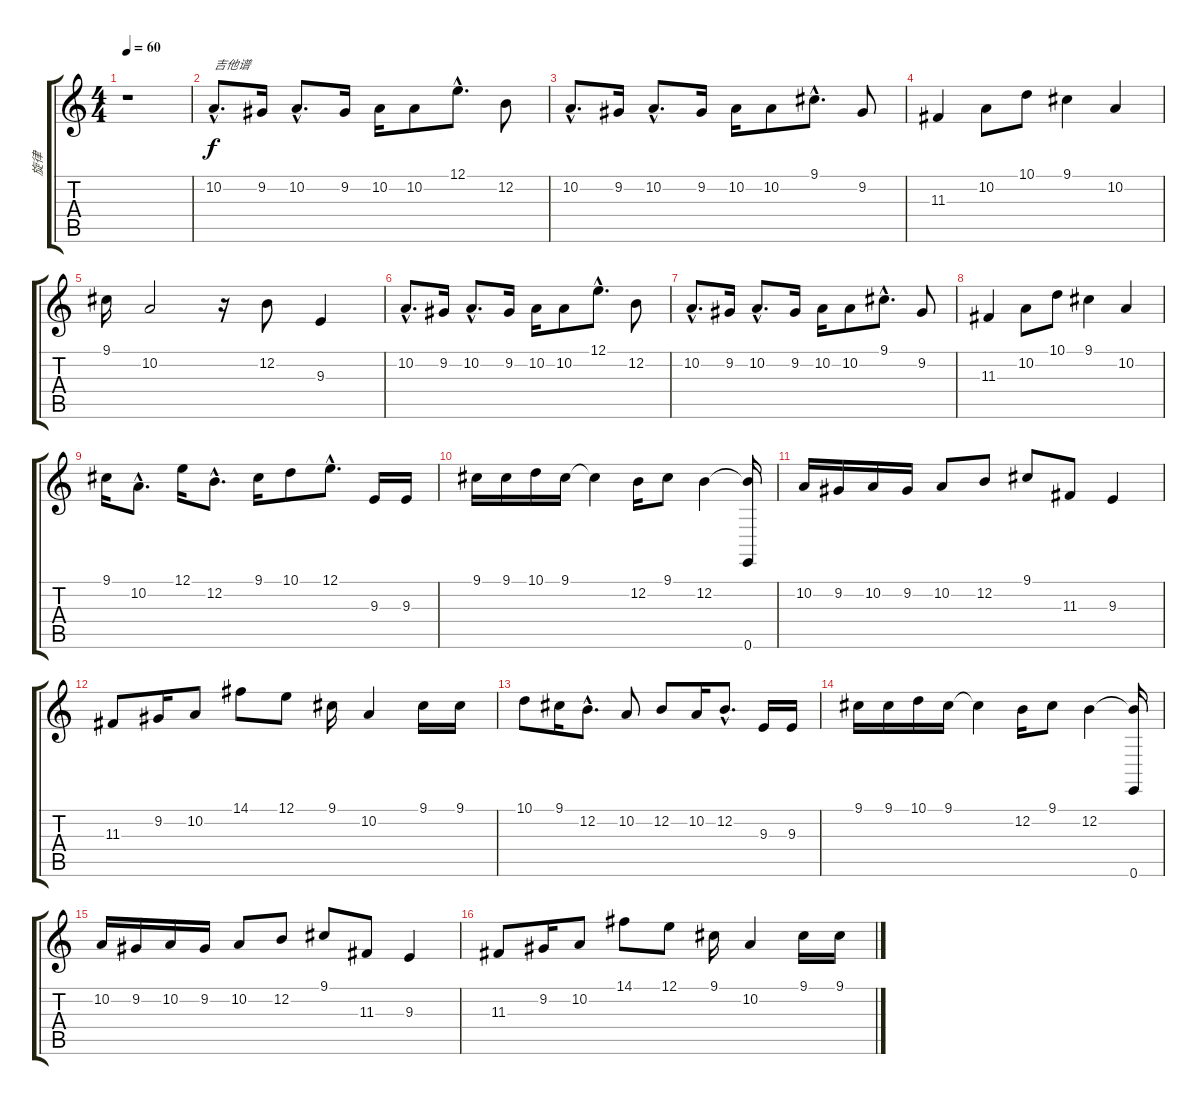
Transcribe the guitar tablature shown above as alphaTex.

\track ("旋律" "旋律") {instrument sopranosax}
\staff {score tabs}
\tuning (E4 B3 G3 D3 A2 E2) {hide}
\ts (4 4)
\tempo 60
\clef g2
\ks c
r.1{dy f instrument sopranosax} |
10.2{hac}.8{d txt "吉他谱"} 9.2.16 10.2{hac}.8{d} 9.2.16 10.2.16 10.2.8 12.1{hac}.8{d} 12.2.8 |
10.2{hac}.8{d} 9.2.16 10.2{hac}.8{d} 9.2.16 10.2.16 10.2.8 9.1{hac}.8{d} 9.2.8 |
11.3.4 10.2.8 10.1.8 9.1.4 10.2.4 |
9.1.16 10.2.2 r.16 12.2.8 9.3.4 |
10.2{hac}.8{d} 9.2.16 10.2{hac}.8{d} 9.2.16 10.2.16 10.2.8 12.1{hac}.8{d} 12.2.8 |
10.2{hac}.8{d} 9.2.16 10.2{hac}.8{d} 9.2.16 10.2.16 10.2.8 9.1{hac}.8{d} 9.2.8 |
11.3.4 10.2.8 10.1.8 9.1.4 10.2.4 |
9.1.16 10.2{hac}.8{d} 12.1.16 12.2{hac}.8{d} 9.1.16 10.1.8 12.1{hac}.8{d} 9.3.16 9.3.16 |
9.1.16 9.1.16 10.1.16 9.1.16 9.1{t}.4 12.2.16 9.1.8 12.2.4 (12.2{t} 0.6).16 |
10.2.16 9.2.16 10.2.16 9.2.16 10.2.8 12.2.8 9.1.8 11.3.8 9.3.4 |
11.3.8 9.2.16 10.2.8 14.1.8 12.1.8 9.1.16 10.2.4 9.1.16 9.1.16 |
10.1.8 9.1.16 12.2{hac}.8{d} 10.2.8 12.2.8 10.2.16 12.2{hac}.8{d} 9.3.16 9.3.16 |
9.1.16 9.1.16 10.1.16 9.1.16 9.1{t}.4 12.2.16 9.1.8 12.2.4 (12.2{t} 0.6).16 |
10.2.16 9.2.16 10.2.16 9.2.16 10.2.8 12.2.8 9.1.8 11.3.8 9.3.4 |
11.3.8 9.2.16 10.2.8 14.1.8 12.1.8 9.1.16 10.2.4 9.1.16 9.1.16
